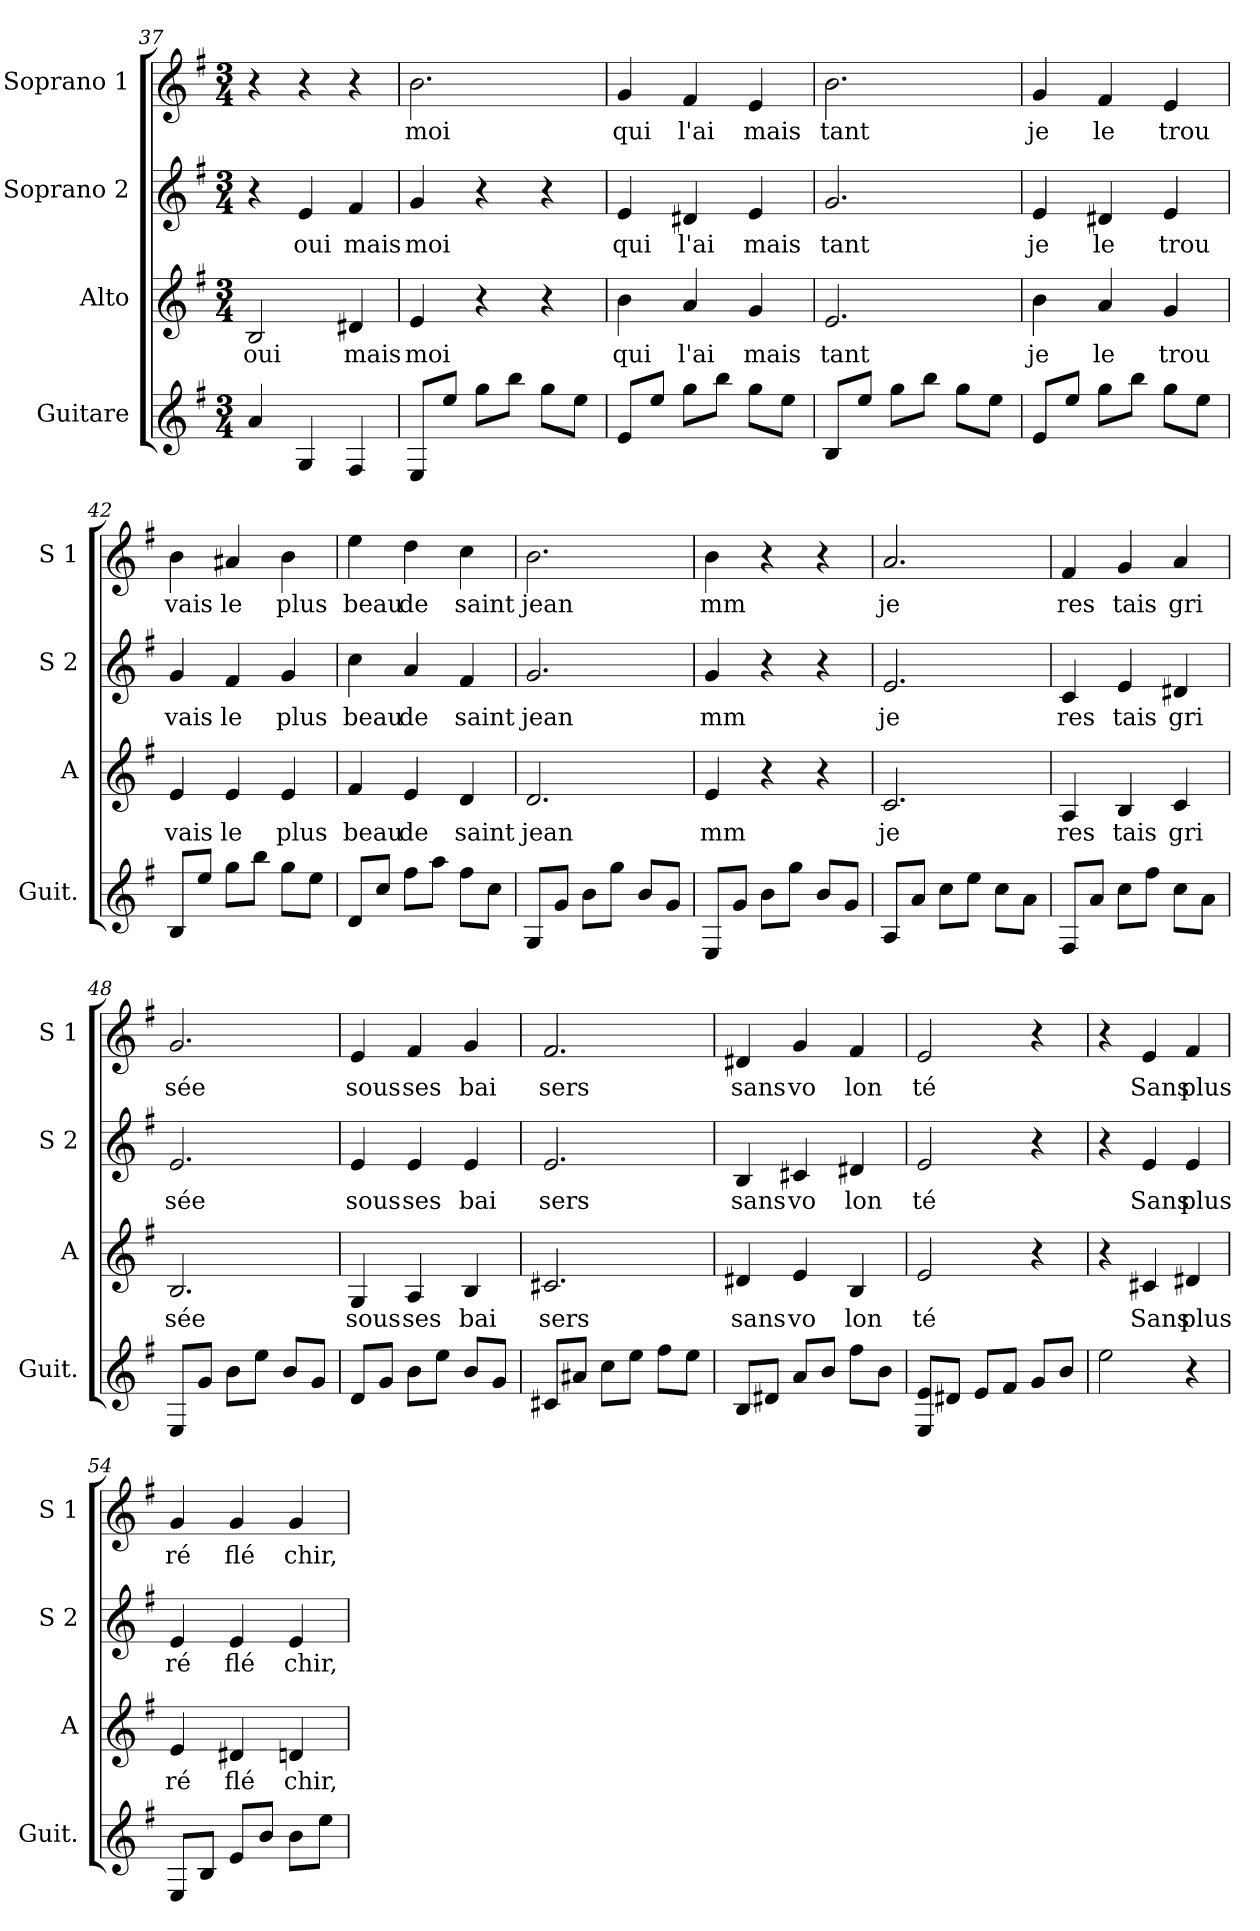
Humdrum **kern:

**kern	**kern	**text	**kern	**text	**kern	**text
*part4	*part3	*part3	*part2	*part2	*part1	*part1
*staff4	*staff3	*staff3	*staff2	*staff2	*staff1	*staff1
*I"Guitare	*I"Alto	*	*I"Soprano 2	*	*I"Soprano 1	*
*I'Guit.	*I'A	*	*I'S 2	*	*I'S 1	*
!!LO:LB:g=z
*clefG2	*clefG2	*	*clefG2	*	*clefG2	*
*ITrd7c12	*	*	*	*	*	*
*k[f#]	*k[f#]	*	*k[f#]	*	*k[f#]	*
*G:	*G:	*	*G:	*	*G:	*
*M3/4	*M3/4	*	*M3/4	*	*M3/4	*
=37	=37	=37	=37	=37	=37	=37
!	!	!LO:LY:b	!	!	!	!
4A/	2B/	oui	4r	.	4r	.
!	!	!	!	!LO:LY:b	!	!
4GG/	.	.	4e/	oui	4r	.
!	!	!LO:LY:b	!	!LO:LY:b	!	!
4FF#/	4d#X/	mais	4f#/	mais	4r	.
=38	=38	=38	=38	=38	=38	=38
!	!	!LO:LY:b	!	!LO:LY:b	!	!LO:LY:b
8EE/L	4e/	moi	4g/	moi	2.b\	moi
8e/J	.	.	.	.	.	.
8g\L	4r	.	4r	.	.	.
8b\J	.	.	.	.	.	.
8g\L	4r	.	4r	.	.	.
8e\J	.	.	.	.	.	.
=39	=39	=39	=39	=39	=39	=39
!	!	!LO:LY:b	!	!LO:LY:b	!	!LO:LY:b
8E/L	4b\	qui	4e/	qui	4g/	qui
8e/J	.	.	.	.	.	.
!	!	!LO:LY:b	!	!LO:LY:b	!	!LO:LY:b
8g\L	4a/	l'ai	4d#X/	l'ai	4f#/	l'ai
8b\J	.	.	.	.	.	.
!	!	!LO:LY:b	!	!LO:LY:b	!	!LO:LY:b
8g\L	4g/	mais	4e/	mais	4e/	mais
8e\J	.	.	.	.	.	.
=40	=40	=40	=40	=40	=40	=40
!	!	!LO:LY:b	!	!LO:LY:b	!	!LO:LY:b
8BB/L	2.e/	tant	2.g/	tant	2.b\	tant
8e/J	.	.	.	.	.	.
8g\L	.	.	.	.	.	.
8b\J	.	.	.	.	.	.
8g\L	.	.	.	.	.	.
8e\J	.	.	.	.	.	.
!!LO:LB:g=z
=41	=41	=41	=41	=41	=41	=41
!	!	!LO:LY:b	!	!LO:LY:b	!	!LO:LY:b
8E/L	4b\	je	4e/	je	4g/	je
8e/J	.	.	.	.	.	.
!	!	!LO:LY:b	!	!LO:LY:b	!	!LO:LY:b
8g\L	4a/	le	4d#X/	le	4f#/	le
8b\J	.	.	.	.	.	.
!	!	!LO:LY:b	!	!LO:LY:b	!	!LO:LY:b
8g\L	4g/	trou	4e/	trou	4e/	trou
8e\J	.	.	.	.	.	.
=42	=42	=42	=42	=42	=42	=42
!	!	!LO:LY:b	!	!LO:LY:b	!	!LO:LY:b
8BB/L	4e/	vais	4g/	vais	4b\	vais
8e/J	.	.	.	.	.	.
!	!	!LO:LY:b	!	!LO:LY:b	!	!LO:LY:b
8g\L	4e/	le	4f#/	le	4a#X/	le
8b\J	.	.	.	.	.	.
!	!	!LO:LY:b	!	!LO:LY:b	!	!LO:LY:b
8g\L	4e/	plus	4g/	plus	4b\	plus
8e\J	.	.	.	.	.	.
=43	=43	=43	=43	=43	=43	=43
!	!	!LO:LY:b	!	!LO:LY:b	!	!LO:LY:b
8D/L	4f#/	beau	4cc\	beau	4ee\	beau
8c/J	.	.	.	.	.	.
!	!	!LO:LY:b	!	!LO:LY:b	!	!LO:LY:b
8f#\L	4e/	de	4a/	de	4dd\	de
8a\J	.	.	.	.	.	.
!	!	!LO:LY:b	!	!LO:LY:b	!	!LO:LY:b
8f#\L	4d/	saint	4f#/	saint	4cc\	saint
8c\J	.	.	.	.	.	.
=44	=44	=44	=44	=44	=44	=44
!	!	!LO:LY:b	!	!LO:LY:b	!	!LO:LY:b
8GG/L	2.d/	jean	2.g/	jean	2.b\	jean
8G/J	.	.	.	.	.	.
8B\L	.	.	.	.	.	.
8g\J	.	.	.	.	.	.
8B/L	.	.	.	.	.	.
8G/J	.	.	.	.	.	.
!!LO:PB:g=z
=45	=45	=45	=45	=45	=45	=45
!	!	!LO:LY:b	!	!LO:LY:b	!	!LO:LY:b
8EE/L	4e/	mm	4g/	mm	4b\	mm
8G/J	.	.	.	.	.	.
8B\L	4r	.	4r	.	4r	.
8g\J	.	.	.	.	.	.
8B/L	4r	.	4r	.	4r	.
8G/J	.	.	.	.	.	.
=46	=46	=46	=46	=46	=46	=46
!	!	!LO:LY:b	!	!LO:LY:b	!	!LO:LY:b
8AA/L	2.c/	je	2.e/	je	2.a/	je
8A/J	.	.	.	.	.	.
8c\L	.	.	.	.	.	.
8e\J	.	.	.	.	.	.
8c\L	.	.	.	.	.	.
8A\J	.	.	.	.	.	.
=47	=47	=47	=47	=47	=47	=47
!	!	!LO:LY:b	!	!LO:LY:b	!	!LO:LY:b
8FF#/L	4A/	res	4c/	res	4f#/	res
8A/J	.	.	.	.	.	.
!	!	!LO:LY:b	!	!LO:LY:b	!	!LO:LY:b
8c\L	4B/	tais	4e/	tais	4g/	tais
8f#\J	.	.	.	.	.	.
!	!	!LO:LY:b	!	!LO:LY:b	!	!LO:LY:b
8c\L	4c/	gri	4d#X/	gri	4a/	gri
8A\J	.	.	.	.	.	.
=48	=48	=48	=48	=48	=48	=48
!	!	!LO:LY:b	!	!LO:LY:b	!	!LO:LY:b
8EE/L	2.B/	sée	2.e/	sée	2.g/	sée
8G/J	.	.	.	.	.	.
8B\L	.	.	.	.	.	.
8e\J	.	.	.	.	.	.
8B/L	.	.	.	.	.	.
8G/J	.	.	.	.	.	.
!!LO:LB:g=z
=49	=49	=49	=49	=49	=49	=49
!	!	!LO:LY:b	!	!LO:LY:b	!	!LO:LY:b
8D/L	4G/	sous	4e/	sous	4e/	sous
8G/J	.	.	.	.	.	.
!	!	!LO:LY:b	!	!LO:LY:b	!	!LO:LY:b
8B\L	4A/	ses	4e/	ses	4f#/	ses
8e\J	.	.	.	.	.	.
!	!	!LO:LY:b	!	!LO:LY:b	!	!LO:LY:b
8B/L	4B/	bai	4e/	bai	4g/	bai
8G/J	.	.	.	.	.	.
=50	=50	=50	=50	=50	=50	=50
!	!	!LO:LY:b	!	!LO:LY:b	!	!LO:LY:b
8C#X/L	2.c#X/	sers	2.e/	sers	2.f#/	sers
8A#X/J	.	.	.	.	.	.
8c\L	.	.	.	.	.	.
8e\J	.	.	.	.	.	.
8f#\L	.	.	.	.	.	.
8e\J	.	.	.	.	.	.
=51	=51	=51	=51	=51	=51	=51
!	!	!LO:LY:b	!	!LO:LY:b	!	!LO:LY:b
8BB/L	4d#X/	sans	4B/	sans	4d#X/	sans
8D#X/J	.	.	.	.	.	.
!	!	!LO:LY:b	!	!LO:LY:b	!	!LO:LY:b
8A/L	4e/	vo	4c#X/	vo	4g/	vo
8B/J	.	.	.	.	.	.
!	!	!LO:LY:b	!	!LO:LY:b	!	!LO:LY:b
8f#\L	4B/	lon	4d#X/	lon	4f#/	lon
8B\J	.	.	.	.	.	.
=52	=52	=52	=52	=52	=52	=52
!	!	!LO:LY:b	!	!LO:LY:b	!	!LO:LY:b
8EE/ 8E/L	2e/	té	2e/	té	2e/	té
8D#X/J	.	.	.	.	.	.
8E/L	.	.	.	.	.	.
8F#/J	.	.	.	.	.	.
8G/L	4r	.	4r	.	4r	.
8B/J	.	.	.	.	.	.
!!LO:LB:g=z
=53	=53	=53	=53	=53	=53	=53
2e\	4r	.	4r	.	4r	.
!	!	!LO:LY:b	!	!LO:LY:b	!	!LO:LY:b
.	4c#X/	Sans	4e/	Sans	4e/	Sans
!	!	!LO:LY:b	!	!LO:LY:b	!	!LO:LY:b
4r	4d#X/	plus	4e/	plus	4f#/	plus
=54	=54	=54	=54	=54	=54	=54
!	!	!LO:LY:b	!	!LO:LY:b	!	!LO:LY:b
8EE/L	4e/	ré	4e/	ré	4g/	ré
8BB/J	.	.	.	.	.	.
!	!	!LO:LY:b	!	!LO:LY:b	!	!LO:LY:b
8E/L	4d#X/	flé	4e/	flé	4g/	flé
8B/J	.	.	.	.	.	.
!	!	!LO:LY:b	!	!LO:LY:b	!	!LO:LY:b
8B\L	4dn/	chir,	4e/	chir,	4g/	chir,
8e\J	.	.	.	.	.	.
=	=	=	=	=	=	=
*-	*-	*-	*-	*-	*-	*-
